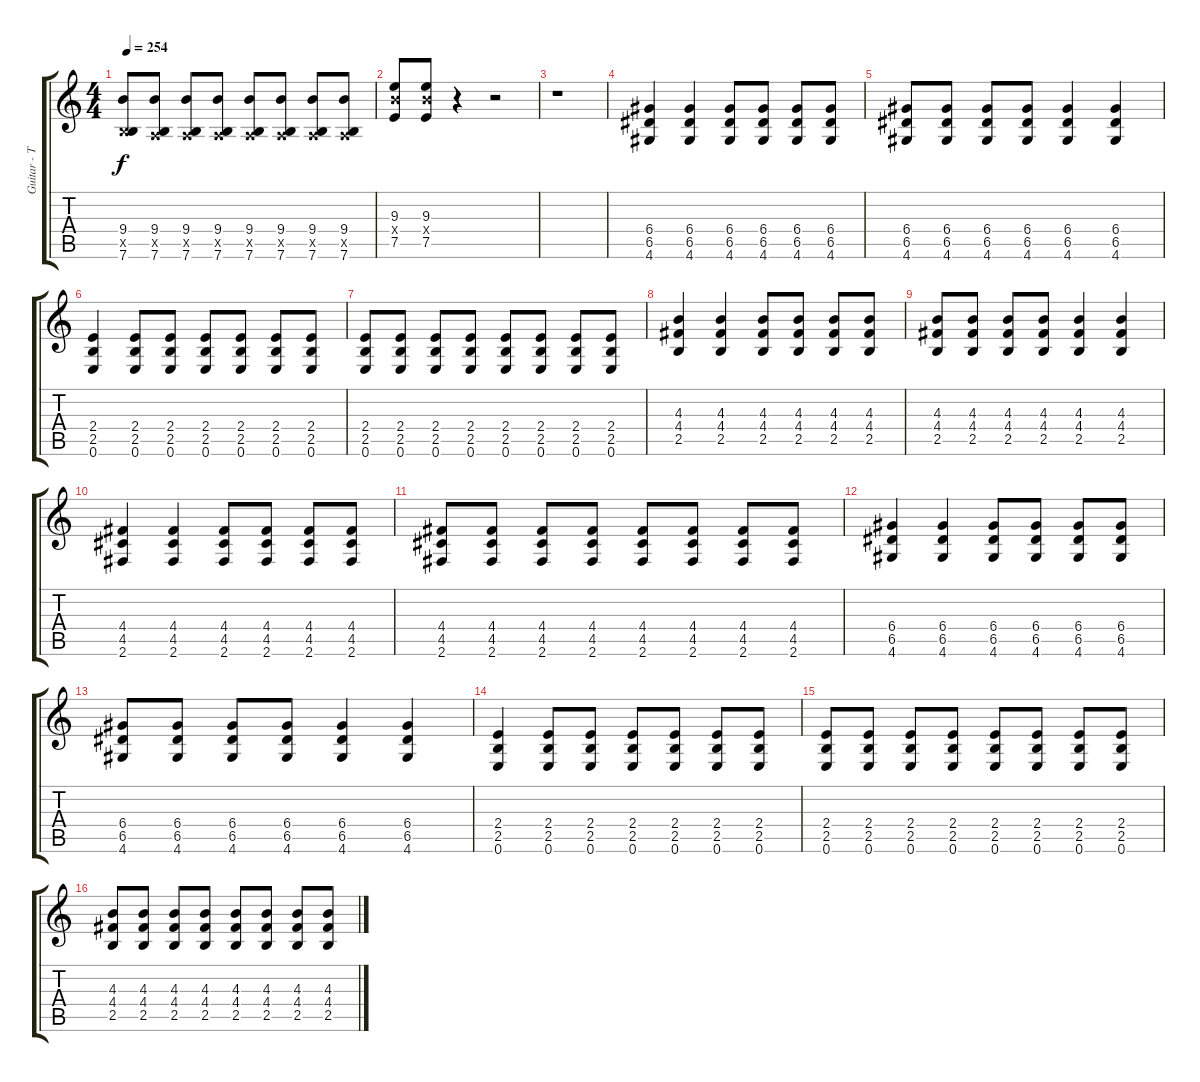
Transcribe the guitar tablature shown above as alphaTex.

\track ("Guitar - Tom Mattew Delonge" "Guitar - T") {instrument distortionguitar}
\staff {score tabs}
\tuning (E4 B3 G3 D3 A2 E2) {hide}
\ts (4 4)
\tempo 254
\clef g2
\ks c
(9.4 2.5{x} 7.6).8{dy f} (9.4 0.5{x} 7.6).8 (9.4 0.5{x} 7.6).8 (9.4 0.5{x} 7.6).8 (9.4 0.5{x} 7.6).8 (9.4 0.5{x} 7.6).8 (9.4 0.5{x} 7.6).8 (9.4 0.5{x} 7.6).8 |
(9.3 9.4{x} 7.5).8 (9.3 9.4{x} 7.5).8 r.4 r.2 |
r.1 |
(6.4 6.5 4.6).4 (6.4 6.5 4.6).4 (6.4 6.5 4.6).8 (6.4 6.5 4.6).8 (6.4 6.5 4.6).8 (6.4 6.5 4.6).8 |
(6.4 6.5 4.6).8 (6.4 6.5 4.6).8 (6.4 6.5 4.6).8 (6.4 6.5 4.6).8 (6.4 6.5 4.6).4 (6.4 6.5 4.6).4 |
(2.4 2.5 0.6).4 (2.4 2.5 0.6).8 (2.4 2.5 0.6).8 (2.4 2.5 0.6).8 (2.4 2.5 0.6).8 (2.4 2.5 0.6).8 (2.4 2.5 0.6).8 |
(2.4 2.5 0.6).8 (2.4 2.5 0.6).8 (2.4 2.5 0.6).8 (2.4 2.5 0.6).8 (2.4 2.5 0.6).8 (2.4 2.5 0.6).8 (2.4 2.5 0.6).8 (2.4 2.5 0.6).8 |
(4.3 4.4 2.5).4 (4.3 4.4 2.5).4 (4.3 4.4 2.5).8 (4.3 4.4 2.5).8 (4.3 4.4 2.5).8 (4.3 4.4 2.5).8 |
(4.3 4.4 2.5).8 (4.3 4.4 2.5).8 (4.3 4.4 2.5).8 (4.3 4.4 2.5).8 (4.3 4.4 2.5).4 (4.3 4.4 2.5).4 |
(4.4 4.5 2.6).4 (4.4 4.5 2.6).4 (4.4 4.5 2.6).8 (4.4 4.5 2.6).8 (4.4 4.5 2.6).8 (4.4 4.5 2.6).8 |
(4.4 4.5 2.6).8 (4.4 4.5 2.6).8 (4.4 4.5 2.6).8 (4.4 4.5 2.6).8 (4.4 4.5 2.6).8 (4.4 4.5 2.6).8 (4.4 4.5 2.6).8 (4.4 4.5 2.6).8 |
(6.4 6.5 4.6).4 (6.4 6.5 4.6).4 (6.4 6.5 4.6).8 (6.4 6.5 4.6).8 (6.4 6.5 4.6).8 (6.4 6.5 4.6).8 |
(6.4 6.5 4.6).8 (6.4 6.5 4.6).8 (6.4 6.5 4.6).8 (6.4 6.5 4.6).8 (6.4 6.5 4.6).4 (6.4 6.5 4.6).4 |
(2.4 2.5 0.6).4 (2.4 2.5 0.6).8 (2.4 2.5 0.6).8 (2.4 2.5 0.6).8 (2.4 2.5 0.6).8 (2.4 2.5 0.6).8 (2.4 2.5 0.6).8 |
(2.4 2.5 0.6).8 (2.4 2.5 0.6).8 (2.4 2.5 0.6).8 (2.4 2.5 0.6).8 (2.4 2.5 0.6).8 (2.4 2.5 0.6).8 (2.4 2.5 0.6).8 (2.4 2.5 0.6).8 |
(4.3 4.4 2.5).8 (4.3 4.4 2.5).8 (4.3 4.4 2.5).8 (4.3 4.4 2.5).8 (4.3 4.4 2.5).8 (4.3 4.4 2.5).8 (4.3 4.4 2.5).8 (4.3 4.4 2.5).8
